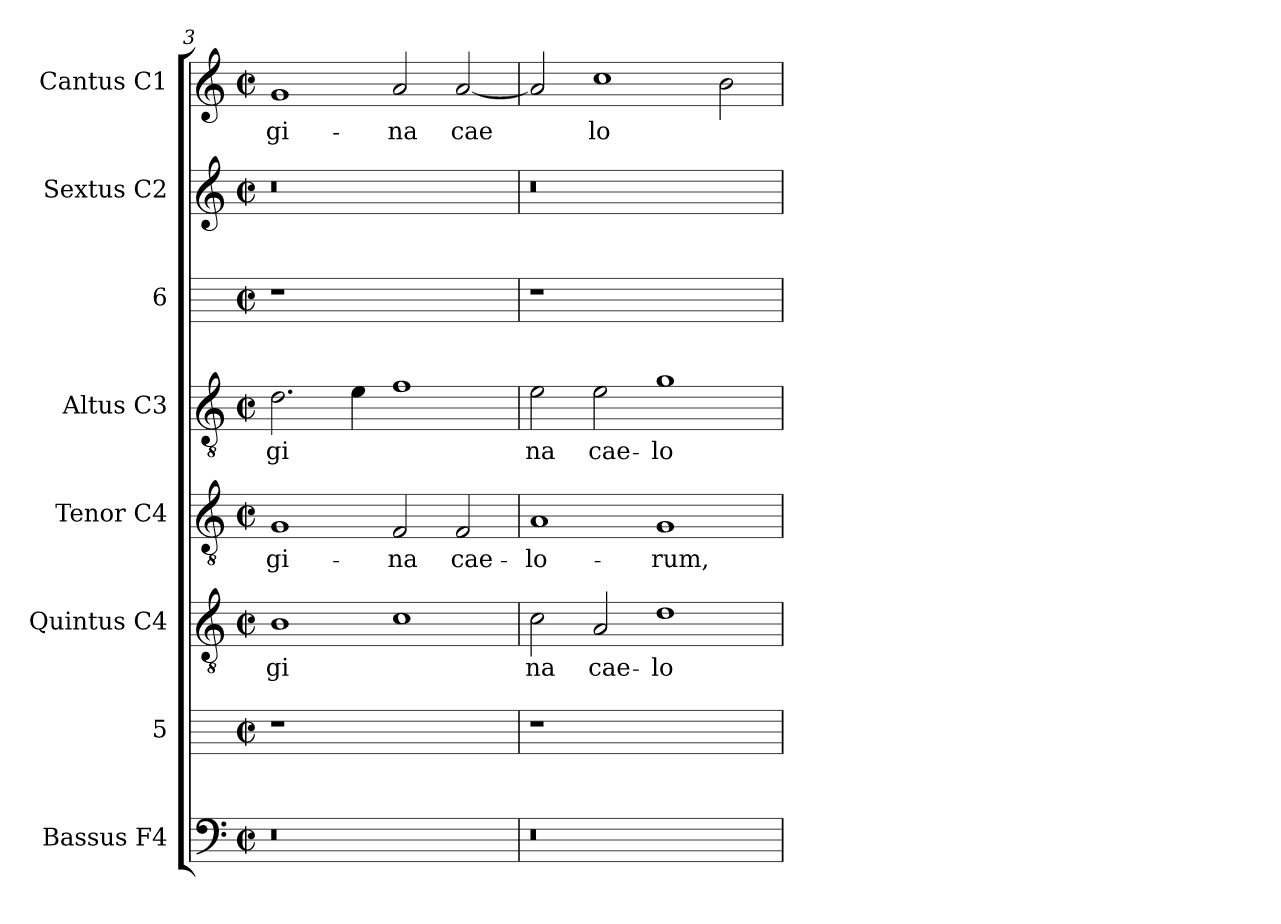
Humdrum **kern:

**kern	**kern	**kern	**text	**kern	**text	**kern	**text	**kern	**kern	**kern	**text
*part8	*part7	*part6	*part6	*part5	*part5	*part4	*part4	*part3	*part2	*part1	*part1
*staff8	*staff7	*staff6	*staff6	*staff5	*staff5	*staff4	*staff4	*staff3	*staff2	*staff1	*staff1
*I"Bassus  F4	*I"5	*I"Quintus  C4	*	*I"Tenor  C4	*	*I"Altus  C3	*	*I"6	*I"Sextus  C2	*I"Cantus  C1	*
*I'B	*	*	*	*I'T	*	*I'A	*	*	*	*I'C	*
*clefF4	*	*clefGv2	*	*clefGv2	*	*clefGv2	*	*	*clefG2	*clefG2	*
*k[]	*k[]	*k[]	*	*k[]	*	*k[]	*	*k[]	*k[]	*k[]	*
*C:	*C:	*C:	*	*C:	*	*C:	*	*C:	*C:	*C:	*
*M2/2	*M2/2	*M2/2	*	*M2/2	*	*M2/2	*	*M2/2	*M2/2	*M2/2	*
*met(c|)	*met(c|)	*met(c|)	*	*met(c|)	*	*met(c|)	*	*met(c|)	*met(c|)	*met(c|)	*
=3	=3	=3	=3	=3	=3	=3	=3	=3	=3	=3	=3
!	!	!	!LO:LY:b:cj	!	!LO:LY:b:cj	!	!LO:LY:b:cj	!	!	!	!LO:LY:b:cj
0r	1r	1B	-gi-	1G	-gi-	2.d\	-gi-	1r	0r	1g	-gi-
!	!	!	!	!	!	!	!LO:LY:b:cj	!	!	!	!
.	.	.	.	.	.	4e\	--	.	.	.	.
!	!	!	!LO:LY:b:cj	!	!LO:LY:b:cj	!	!LO:LY:b:cj	!	!	!	!LO:LY:b:cj
.	1ryy	1c	--	2F/	-na	1f	--	1ryy	.	2a/	-na
!	!	!	!	!	!LO:LY:b:cj	!	!	!	!	!	!LO:LY:b:cj
.	.	.	.	2F/	cae-	.	.	.	.	[<2a/	cae-
=4	=4	=4	=4	=4	=4	=4	=4	=4	=4	=4	=4
!	!	!	!LO:LY:b:cj	!	!LO:LY:b:cj	!	!LO:LY:b:cj	!	!	!	!LO:LY:b:cj
0r	1r	2c\	-na	1A	-lo-	2e\	-na	1r	0r	2a/]	--
!	!	!	!LO:LY:b:cj	!	!	!	!LO:LY:b:cj	!	!	!	!LO:LY:b:cj
.	.	2A/	cae-	.	.	2e\	cae-	.	.	1cc	-lo-
!	!	!	!LO:LY:b:cj	!	!LO:LY:b:cj	!	!LO:LY:b:cj	!	!	!	!
.	1ryy	1d	-lo-	1G	-rum,	1g	-lo-	1ryy	.	.	.
!	!	!	!	!	!	!	!	!	!	!	!LO:LY:b:cj
.	.	.	.	.	.	.	.	.	.	2b\	--
=	=	=	=	=	=	=	=	=	=	=	=
*-	*-	*-	*-	*-	*-	*-	*-	*-	*-	*-	*-
